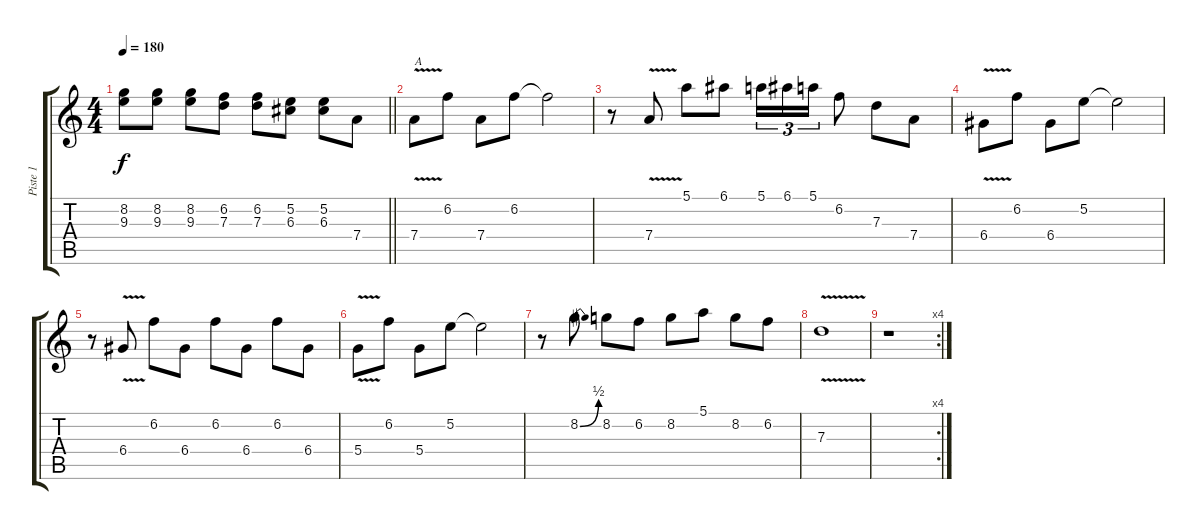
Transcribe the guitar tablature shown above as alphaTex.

\track ("Piste 1" "Piste 1") {instrument acousticguitarsteel}
\staff {score tabs}
\tuning (E4 B3 G3 D3 A2 E2) {hide}
\ts (4 4)
\tempo 180
\clef g2
\barLineRight lightlight
\ks c
(8.2 9.3).8{dy f} (8.2 9.3).8 (8.2 9.3).8 (6.2 7.3).8 (6.2 7.3).8 (5.2 6.3).8 (5.2 6.3).8 7.4.8 |
7.4{v}.8{txt "A"} 6.2.8 7.4.8 6.2.8 6.2{t}.2 |
r.8 7.4{v}.8 5.1.8 6.1.8 5.1.16{tu (3 2)} 6.1.16{tu (3 2)} 5.1.16{tu (3 2)} 6.2.8 7.3.8 7.4.8 |
6.4{v}.8 6.2.8 6.4.8 5.2.8 5.2{t}.2 |
r.8 6.4{v}.8 6.2.8 6.4.8 6.2.8 6.4.8 6.2.8 6.4.8 |
5.4{v}.8 6.2.8 5.4.8 5.2.8 5.2{t}.2 |
r.8 8.2{be (bend 0 0 60 2)}.8 8.2.8 6.2.8 8.2.8 5.1.8 8.2.8 6.2.8 |
7.3{v}.1 |
\rc 4
r.1
